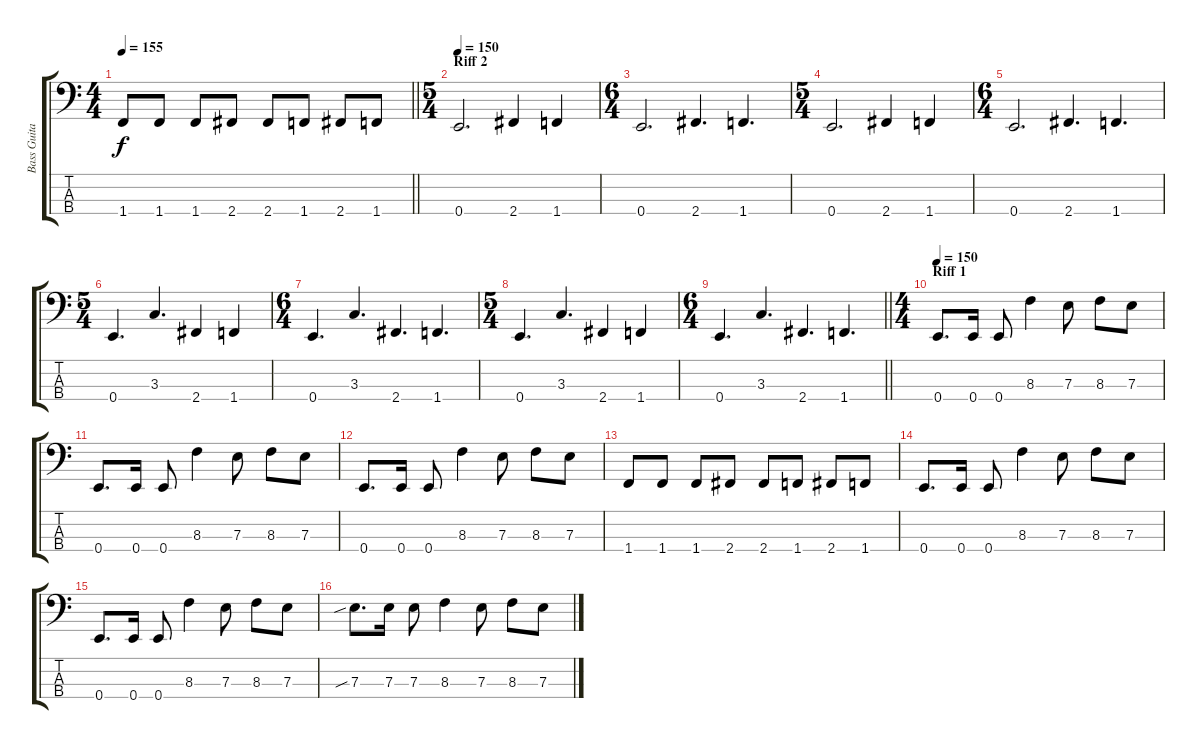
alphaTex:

\track ("Bass Guitar" "Bass Guita") {instrument electricbassfinger}
\staff {score tabs}
\tuning (G2 D2 A1 E1) {hide}
\ts (4 4)
\tempo 155
\clef f4
\barLineRight lightlight
\ks c
1.4.8{dy f} 1.4.8 1.4.8 2.4.8 2.4.8 1.4.8 2.4.8 1.4.8 |
\ts (5 4)
\section ("" "Riff 2")
\tempo 150
0.4.2{d} 2.4.4 1.4.4 |
\ts (6 4)
0.4.2{d} 2.4.4{d} 1.4.4{d} |
\ts (5 4)
0.4.2{d} 2.4.4 1.4.4 |
\ts (6 4)
0.4.2{d} 2.4.4{d} 1.4.4{d} |
\ts (5 4)
0.4.4{d} 3.3.4{d} 2.4.4 1.4.4 |
\ts (6 4)
0.4.4{d} 3.3.4{d} 2.4.4{d} 1.4.4{d} |
\ts (5 4)
0.4.4{d} 3.3.4{d} 2.4.4 1.4.4 |
\ts (6 4)
\barLineRight lightlight
0.4.4{d} 3.3.4{d} 2.4.4{d} 1.4.4{d} |
\ts (4 4)
\section ("" "Riff 1")
\tempo 150
0.4.8{d} 0.4.16 0.4.8 8.3.4 7.3.8 8.3.8 7.3.8 |
0.4.8{d} 0.4.16 0.4.8 8.3.4 7.3.8 8.3.8 7.3.8 |
0.4.8{d} 0.4.16 0.4.8 8.3.4 7.3.8 8.3.8 7.3.8 |
1.4.8 1.4.8 1.4.8 2.4.8 2.4.8 1.4.8 2.4.8 1.4.8 |
0.4.8{d} 0.4.16 0.4.8 8.3.4 7.3.8 8.3.8 7.3.8 |
0.4.8{d} 0.4.16 0.4.8 8.3.4 7.3.8 8.3.8 7.3.8 |
7.3{sib}.8{d} 7.3.16 7.3.8 8.3.4 7.3.8 8.3.8 7.3.8
